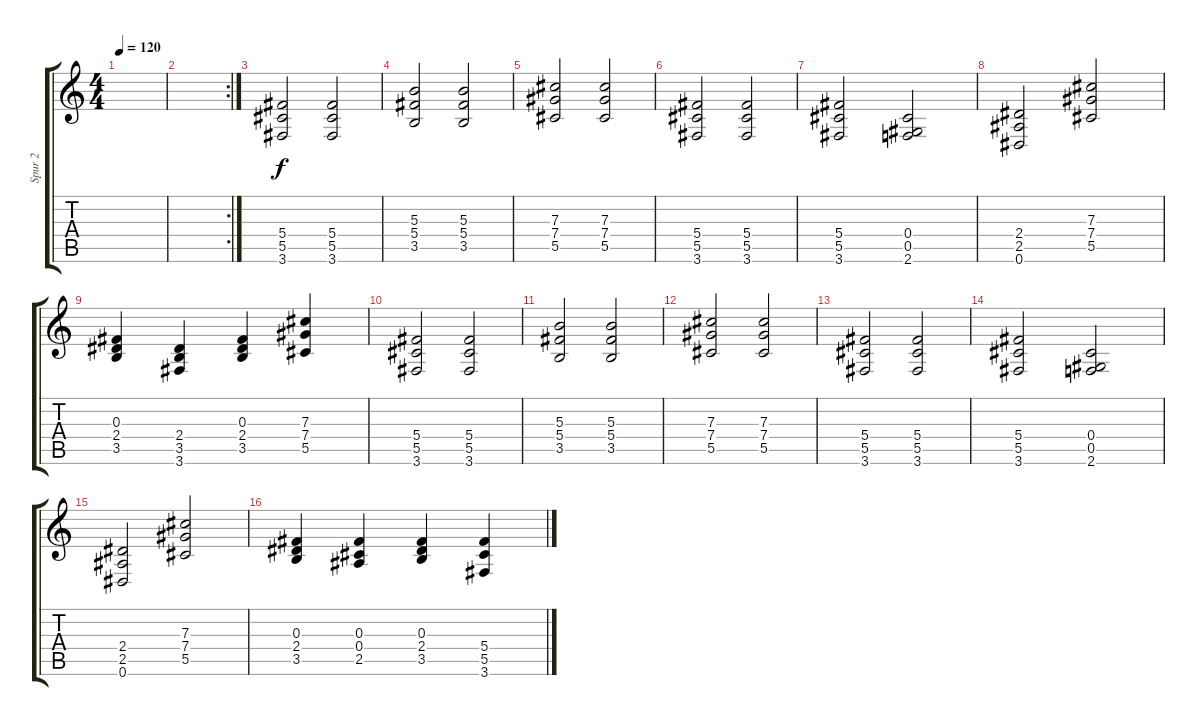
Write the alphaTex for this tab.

\track ("Spur 2" "Spur 2") {instrument distortionguitar}
\staff {score tabs}
\tuning (Eb4 Bb3 Gb3 Db3 Ab2 Eb2) {hide}
\ts (4 4)
\tempo 120
\clef g2
\ks c
|
\rc 2
|
(5.4 5.5 3.6).2 (5.4 5.5 3.6).2 |
(5.3 5.4 3.5).2 (5.3 5.4 3.5).2 |
(7.3 7.4 5.5).2 (7.3 7.4 5.5).2 |
(5.4 5.5 3.6).2 (5.4 5.5 3.6).2 |
(5.4 5.5 3.6).2 (0.4 0.5 2.6).2 |
(2.4 2.5 0.6).2 (7.3 7.4 5.5).2 |
(0.3 2.4 3.5).4 (2.4 3.5 3.6).4 (0.3 2.4 3.5).4 (7.3 7.4 5.5).4 |
(5.4 5.5 3.6).2 (5.4 5.5 3.6).2 |
(5.3 5.4 3.5).2 (5.3 5.4 3.5).2 |
(7.3 7.4 5.5).2 (7.3 7.4 5.5).2 |
(5.4 5.5 3.6).2 (5.4 5.5 3.6).2 |
(5.4 5.5 3.6).2 (0.4 0.5 2.6).2 |
(2.4 2.5 0.6).2 (7.3 7.4 5.5).2 |
(0.3 2.4 3.5).4 (0.3 0.4 2.5).4 (0.3 2.4 3.5).4 (5.4 5.5 3.6).4
